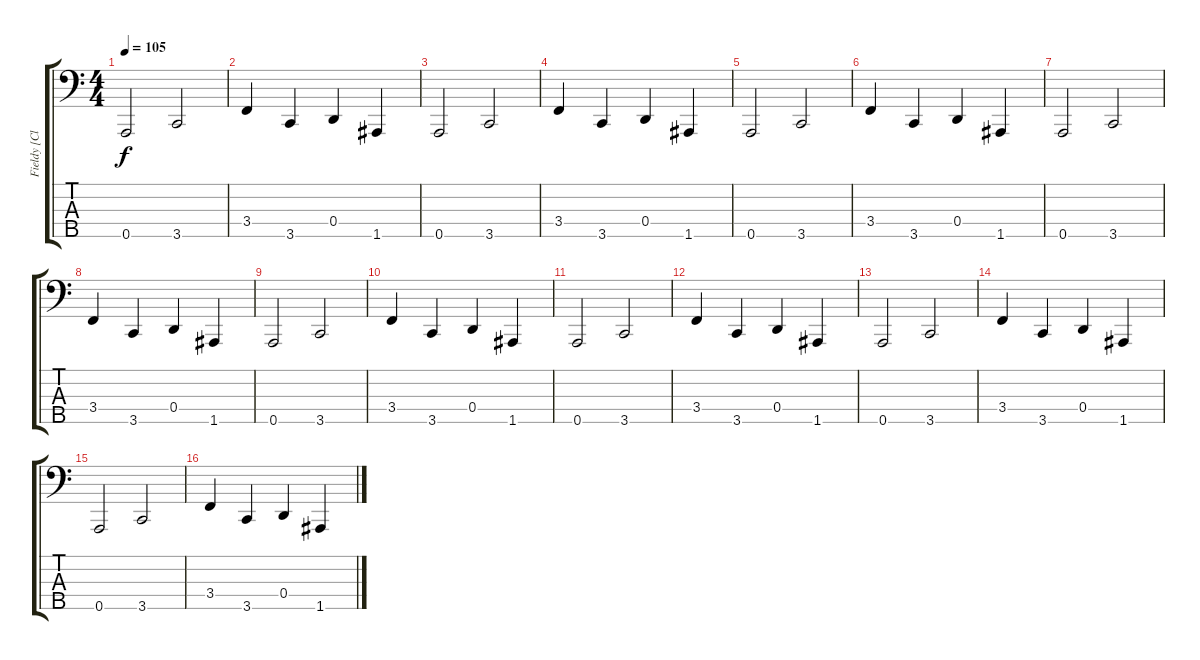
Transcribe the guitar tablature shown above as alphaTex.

\track ("Fieldy [Clicks]" "Fieldy [Cl") {instrument slapbass1}
\staff {score tabs}
\tuning (F2 C2 G1 D1 A0) {hide}
\ts (4 4)
\tempo 105
\clef f4
\ks c
0.5.2{dy f} 3.5.2 |
3.4.4 3.5.4 0.4.4 1.5.4 |
0.5.2 3.5.2 |
3.4.4 3.5.4 0.4.4 1.5.4 |
0.5.2 3.5.2 |
3.4.4 3.5.4 0.4.4 1.5.4 |
0.5.2 3.5.2 |
3.4.4 3.5.4 0.4.4 1.5.4 |
0.5.2 3.5.2 |
3.4.4 3.5.4 0.4.4 1.5.4 |
0.5.2 3.5.2 |
3.4.4 3.5.4 0.4.4 1.5.4 |
0.5.2 3.5.2 |
3.4.4 3.5.4 0.4.4 1.5.4 |
0.5.2 3.5.2 |
3.4.4 3.5.4 0.4.4 1.5.4
